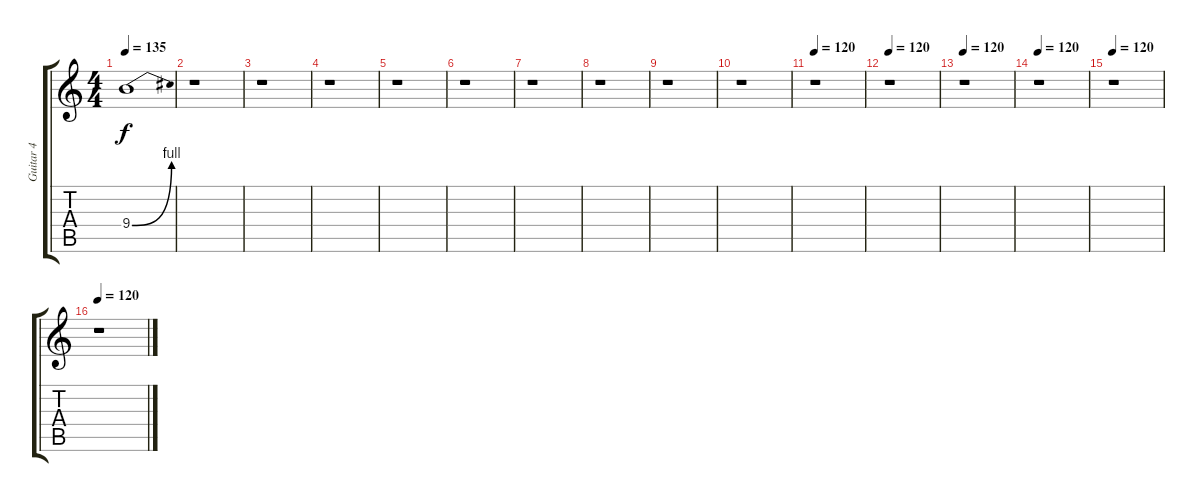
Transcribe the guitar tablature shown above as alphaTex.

\track ("Guitar 4" "Guitar 4") {instrument distortionguitar}
\staff {score tabs}
\tuning (E4 B3 G3 D3 A2 D2) {hide}
\ts (4 4)
\tempo 135
\clef g2
\ks c
9.4{be (bend 0 0 60 4)}.1{dy f} |
r.1 |
r.1 |
r.1 |
r.1 |
r.1 |
r.1 |
r.1 |
r.1 |
r.1 |
\tempo 120
r.1 |
\tempo 120
r.1 |
\tempo 120
r.1 |
\tempo 120
r.1 |
\tempo 120
r.1 |
\tempo 120
r.1
